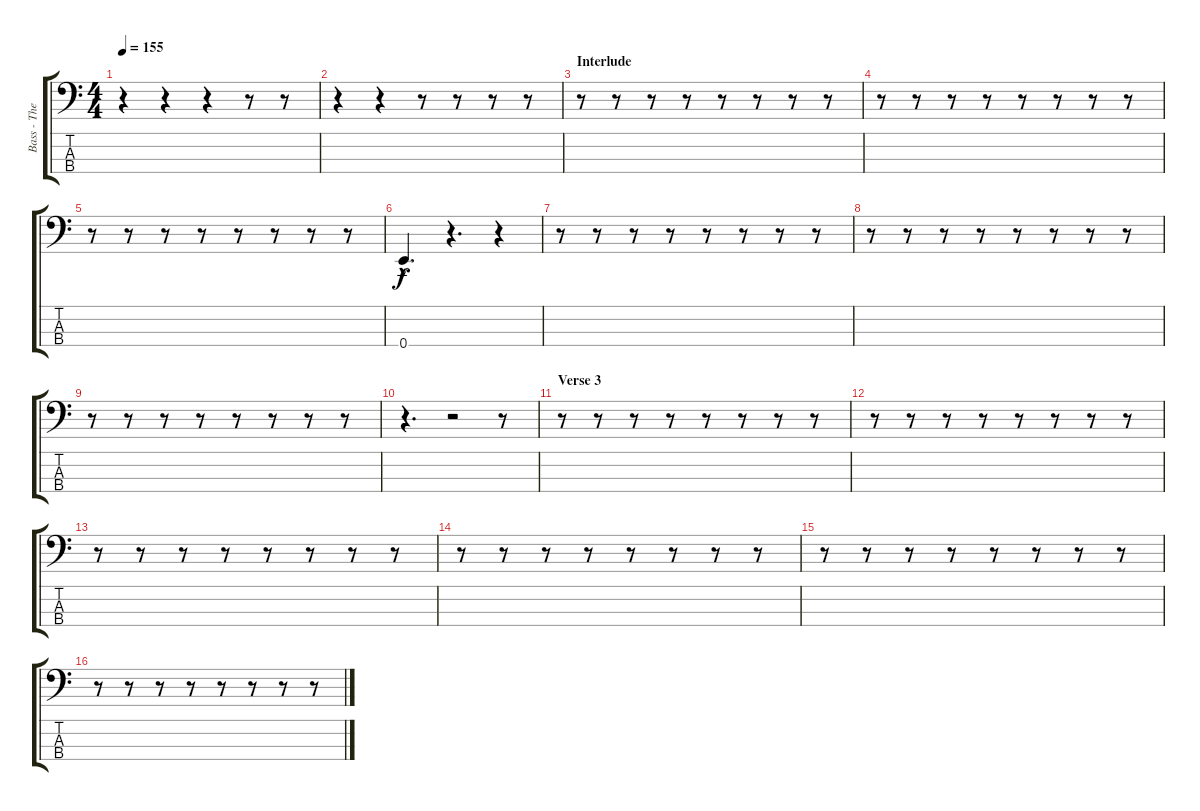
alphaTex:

\track ("Bass - The \"Incredible\" Hagen" "Bass - The") {instrument electricbasspick}
\staff {score tabs}
\tuning (G2 D2 A1 E1) {hide}
\ts (4 4)
\tempo 155
\clef f4
\ks c
r.4{dy f} r.4 r.4 r.8 r.8 |
r.4 r.4 r.8 r.8 r.8 r.8 |
\section ("" "Interlude")
r.8 r.8 r.8 r.8 r.8 r.8 r.8 r.8 |
r.8 r.8 r.8 r.8 r.8 r.8 r.8 r.8 |
r.8 r.8 r.8 r.8 r.8 r.8 r.8 r.8 |
0.4{hac}.4{d} r.4{d} r.4 |
r.8 r.8 r.8 r.8 r.8 r.8 r.8 r.8 |
r.8 r.8 r.8 r.8 r.8 r.8 r.8 r.8 |
r.8 r.8 r.8 r.8 r.8 r.8 r.8 r.8 |
r.4{d} r.2 r.8 |
\section ("" "Verse 3")
r.8 r.8 r.8 r.8 r.8 r.8 r.8 r.8 |
r.8 r.8 r.8 r.8 r.8 r.8 r.8 r.8 |
r.8 r.8 r.8 r.8 r.8 r.8 r.8 r.8 |
r.8 r.8 r.8 r.8 r.8 r.8 r.8 r.8 |
r.8 r.8 r.8 r.8 r.8 r.8 r.8 r.8 |
r.8 r.8 r.8 r.8 r.8 r.8 r.8 r.8
